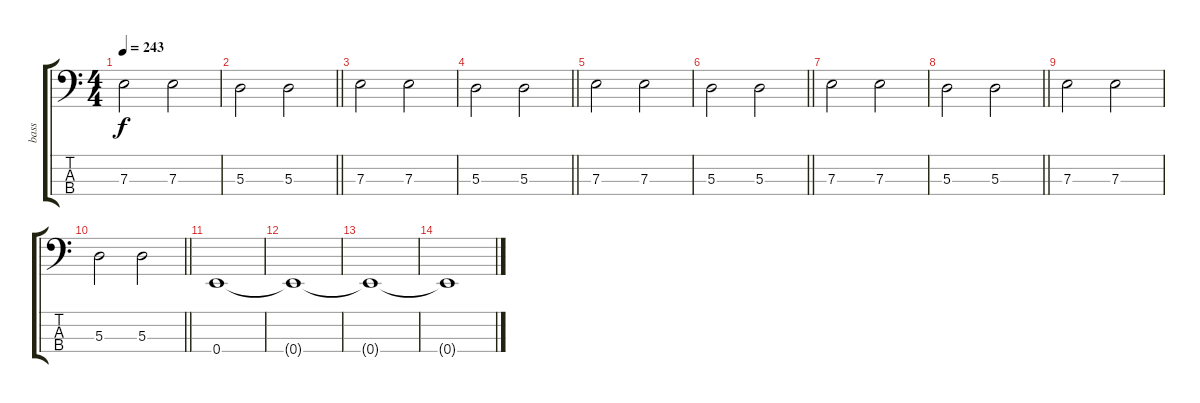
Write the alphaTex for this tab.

\track ("bass" "bass") {instrument electricbassfinger}
\staff {score tabs}
\tuning (G2 D2 A1 E1) {hide}
\ts (4 4)
\tempo 243
\clef f4
\ks c
7.3.2{dy f} 7.3.2 |
\barLineRight lightlight
5.3.2 5.3.2 |
7.3.2 7.3.2 |
\barLineRight lightlight
5.3.2 5.3.2 |
7.3.2 7.3.2 |
\barLineRight lightlight
5.3.2 5.3.2 |
7.3.2 7.3.2 |
\barLineRight lightlight
5.3.2 5.3.2 |
7.3.2 7.3.2 |
\barLineRight lightlight
5.3.2 5.3.2 |
0.4.1 |
0.4{t}.1 |
0.4{t}.1 |
0.4{t}.1
